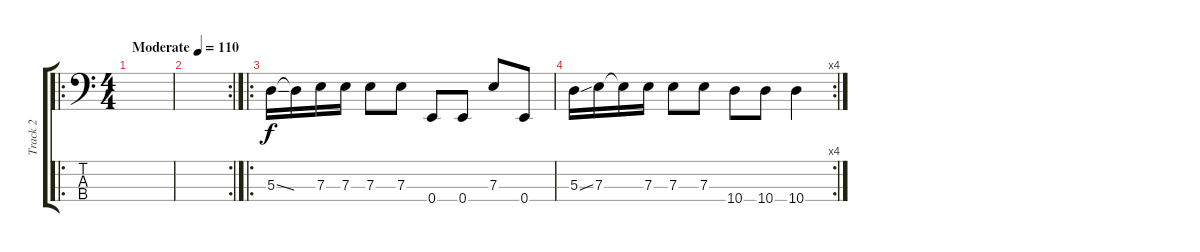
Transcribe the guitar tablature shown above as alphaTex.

\track ("Track 2" "Track 2") {instrument electricbassfinger}
\staff {score tabs}
\tuning (G2 D2 A1 E1) {hide}
\ro
\ts (4 4)
\tempo (110 "Moderate")
\clef f4
\ks c
|
\rc 2
|
\ro
5.3{ss}.16 5.3{t}.16 7.3.16 7.3.16 7.3.8 7.3.8 0.4.8 0.4.8 7.3.8 0.4.8 |
\rc 4
5.3{ss}.16 7.3.16 7.3{t}.16 7.3.16 7.3.8 7.3.8 10.4.8 10.4.8 10.4.4
